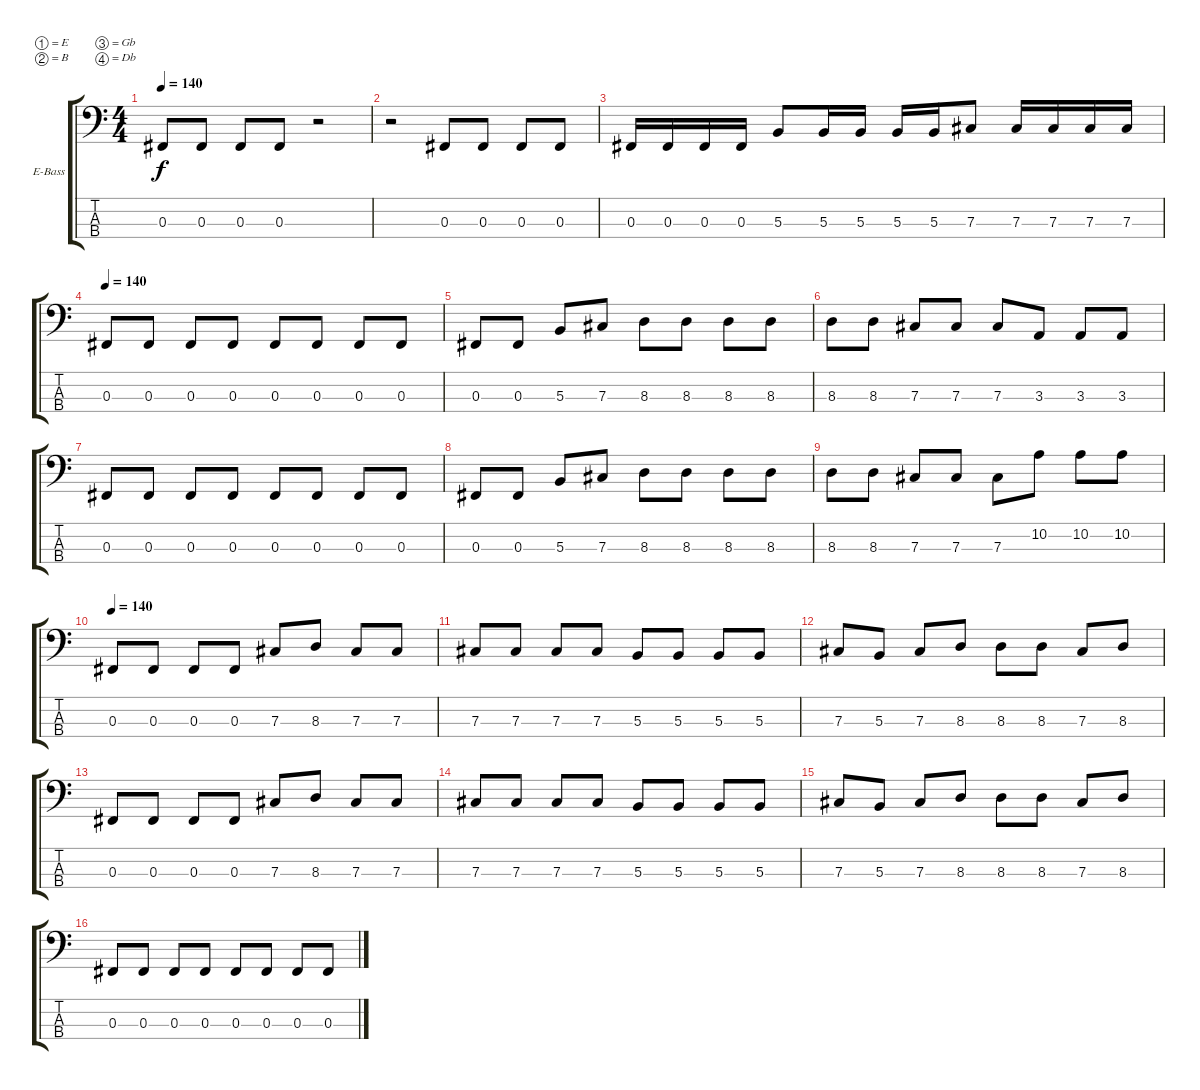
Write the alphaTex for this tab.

\bracketExtendMode groupsimilarinstruments
\firstSystemTrackNameOrientation horizontal
\otherSystemsTrackNameOrientation horizontal
\track ("Bass" "E-Bass") {instrument electricbassfinger}
\staff {score tabs}
\tuning (E2 B1 Gb1 Db1)
\ts (4 4)
\tempo 140
\clef f4
\ks c
0.3.8{dy f} 0.3.8 0.3.8 0.3.8 r.2 |
r.2 0.3.8 0.3.8 0.3.8 0.3.8 |
0.3.16 0.3.16 0.3.16 0.3.16 5.3.8 5.3.16 5.3.16 5.3.16 5.3.16 7.3.8 7.3.16 7.3.16 7.3.16 7.3.16 |
\tempo 140
0.3.8 0.3.8 0.3.8 0.3.8 0.3.8 0.3.8 0.3.8 0.3.8 |
0.3.8 0.3.8 5.3.8 7.3.8 8.3.8 8.3.8 8.3.8 8.3.8 |
8.3.8 8.3.8 7.3.8 7.3.8 7.3.8 3.3.8 3.3.8 3.3.8 |
0.3.8 0.3.8 0.3.8 0.3.8 0.3.8 0.3.8 0.3.8 0.3.8 |
0.3.8 0.3.8 5.3.8 7.3.8 8.3.8 8.3.8 8.3.8 8.3.8 |
8.3.8 8.3.8 7.3.8 7.3.8 7.3.8 10.2.8 10.2.8 10.2.8 |
\tempo 140
0.3.8 0.3.8 0.3.8 0.3.8 7.3.8 8.3.8 7.3.8 7.3.8 |
7.3.8 7.3.8 7.3.8 7.3.8 5.3.8 5.3.8 5.3.8 5.3.8 |
7.3.8 5.3.8 7.3.8 8.3.8 8.3.8 8.3.8 7.3.8 8.3.8 |
0.3.8 0.3.8 0.3.8 0.3.8 7.3.8 8.3.8 7.3.8 7.3.8 |
7.3.8 7.3.8 7.3.8 7.3.8 5.3.8 5.3.8 5.3.8 5.3.8 |
7.3.8 5.3.8 7.3.8 8.3.8 8.3.8 8.3.8 7.3.8 8.3.8 |
0.3.8 0.3.8 0.3.8 0.3.8 0.3.8 0.3.8 0.3.8 0.3.8
